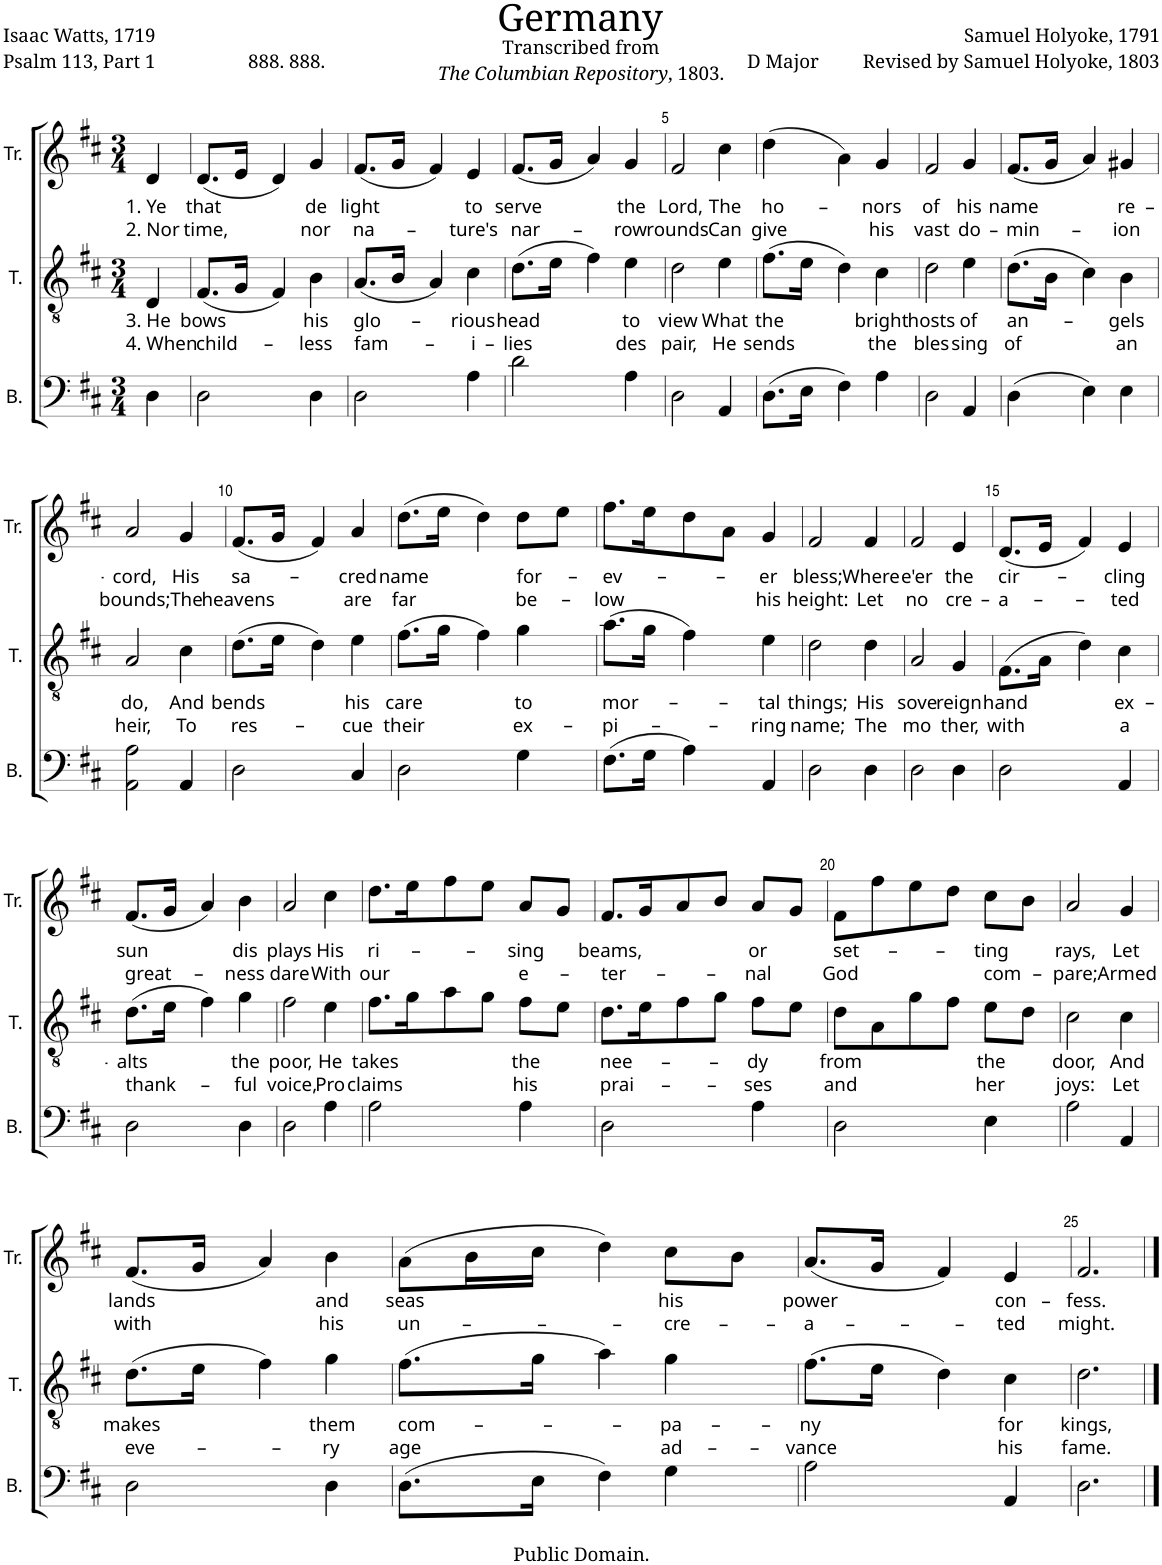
**kern	**kern	**text	**text	**kern	**text	**text
*part3	*part2	*part2	*part2	*part1	*part1	*part1
*staff3	*staff2	*staff2	*staff2	*staff1	*staff1	*staff1
*I"B.	*I"T.	*	*	*I"Tr.	*	*
*I'B.	*I'T.	*	*	*I'Tr.	*	*
*clefF4	*clefGv2	*	*	*clefG2	*	*
*k[f#c#]	*k[f#c#]	*	*	*k[f#c#]	*	*
*M3/4	*M3/4	*	*	*M3/4	*	*
=1	=1	=1	=1	=1	=1	=1
!	!	!LO:LY:b	!LO:LY:b	!	!LO:LY:b	!LO:LY:b
4D\	4D/	3. He	4. When	4d/	1. Ye	2. Nor
=2	=2	=2	=2	=2	=2	=2
!	!	!LO:LY:b	!LO:LY:b	!	!LO:LY:b	!LO:LY:b
2D\	(8.F#/L	bows	child-	(8.d/L	that	time,
.	16G/Jk	.	.	16e/Jk	.	.
.	4F#/)	.	.	4d/)	.	.
!	!	!LO:LY:b	!LO:LY:b	!	!LO:LY:b	!LO:LY:b
4D\	4B\	his	-less	4g/	de-	nor
=3	=3	=3	=3	=3	=3	=3
!	!	!LO:LY:b	!LO:LY:b	!	!LO:LY:b	!LO:LY:b
2D\	(8.A/L	glo-	fam-	(8.f#/L	-light	na-
.	16B/Jk	.	.	16g/Jk	.	.
.	4A/)	.	.	4f#/)	.	.
!	!	!LO:LY:b	!LO:LY:b	!	!LO:LY:b	!LO:LY:b
4A\	4c#\	-rious	-i-	4e/	to	-ture's
=4	=4	=4	=4	=4	=4	=4
!	!	!LO:LY:b	!LO:LY:b	!	!LO:LY:b	!LO:LY:b
2d\	(8.d\L	head	-lies	(8.f#/L	serve	nar-
.	16e\Jk	.	.	16g/Jk	.	.
.	4f#\)	.	.	4a/)	.	.
!	!	!LO:LY:b	!LO:LY:b	!	!LO:LY:b	!LO:LY:b
4A\	4e\	to	des-	4g/	the	-row
=5	=5	=5	=5	=5	=5	=5
!	!	!LO:LY:b	!LO:LY:b	!	!LO:LY:b	!LO:LY:b
2D\	2d\	view	-pair,	2f#/	Lord,	rounds
!	!	!LO:LY:b	!LO:LY:b	!	!LO:LY:b	!LO:LY:b
4AA/	4e\	What	He	4cc#\	The	Can
=6	=6	=6	=6	=6	=6	=6
!	!	!LO:LY:b	!LO:LY:b	!	!LO:LY:b	!LO:LY:b
(8.D\L	(8.f#\L	the	sends	(4dd\	ho-	give
16E\Jk	16e\Jk	.	.	.	.	.
4F#\)	4d\)	.	.	4a\)	.	.
!	!	!LO:LY:b	!LO:LY:b	!	!LO:LY:b	!LO:LY:b
4A\	4c#\	bright	the	4g/	-nors	his
=7	=7	=7	=7	=7	=7	=7
!	!	!LO:LY:b	!LO:LY:b	!	!LO:LY:b	!LO:LY:b
2D\	2d\	hosts	bles-	2f#/	of	vast
!	!	!LO:LY:b	!LO:LY:b	!	!LO:LY:b	!LO:LY:b
4AA/	4e\	of	-sing	4g/	his	do-
=8	=8	=8	=8	=8	=8	=8
!	!	!LO:LY:b	!LO:LY:b	!	!LO:LY:b	!LO:LY:b
(4D\	(8.d\L	an-	of	(8.f#/L	name	-min-
.	16B\Jk	.	.	16g/Jk	.	.
4E\)	4c#\)	.	.	4a/)	.	.
!	!	!LO:LY:b	!LO:LY:b	!	!LO:LY:b	!LO:LY:b
4E\	4B\	-gels	an	4g#X/	re-	-ion
!!LO:LB:g=z
=9	=9	=9	=9	=9	=9	=9
!	!	!LO:LY:b	!LO:LY:b	!	!LO:LY:b	!LO:LY:b
2AA\ 2A\	2A/	do,	heir,	2a/	-cord,	bounds;
!	!	!LO:LY:b	!LO:LY:b	!	!LO:LY:b	!LO:LY:b
4AA/	4c#\	And	To	4g/	His	The
=10	=10	=10	=10	=10	=10	=10
!	!	!LO:LY:b	!LO:LY:b	!	!LO:LY:b	!LO:LY:b
2D\	(8.d\L	bends	res-	(8.f#/L	sa-	heavens
.	16e\Jk	.	.	16g/Jk	.	.
.	4d\)	.	.	4f#/)	.	.
!	!	!LO:LY:b	!LO:LY:b	!	!LO:LY:b	!LO:LY:b
4C#/	4e\	his	-cue	4a/	-cred	are
=11	=11	=11	=11	=11	=11	=11
!	!	!LO:LY:b	!LO:LY:b	!	!LO:LY:b	!LO:LY:b
2D\	(8.f#\L	care	their	(8.dd\L	name	far
.	16g\Jk	.	.	16ee\Jk	.	.
.	4f#\)	.	.	4dd\)	.	.
!	!	!LO:LY:b	!LO:LY:b	!	!LO:LY:b	!LO:LY:b
4G\	4g\	to	ex-	8dd\L	for-	be-
.	.	.	.	8ee\J	.	.
=12	=12	=12	=12	=12	=12	=12
!	!	!LO:LY:b	!LO:LY:b	!	!LO:LY:b	!LO:LY:b
(8.F#\L	(8.a\L	mor-	-pi-	8.ff#\L	-ev-	-low
16G\Jk	16g\Jk	.	.	16ee\K	.	.
4A\)	4f#\)	.	.	8dd\	.	.
.	.	.	.	8a\J	.	.
!	!	!LO:LY:b	!LO:LY:b	!	!LO:LY:b	!LO:LY:b
4AA/	4e\	-tal	-ring	4g/	-er	his
=13	=13	=13	=13	=13	=13	=13
!	!	!LO:LY:b	!LO:LY:b	!	!LO:LY:b	!LO:LY:b
2D\	2d\	things;	name;	2f#/	bless;	height:
!	!	!LO:LY:b	!LO:LY:b	!	!LO:LY:b	!LO:LY:b
4D\	4d\	His	The	4f#/	Where-	Let
=14	=14	=14	=14	=14	=14	=14
!	!	!LO:LY:b	!LO:LY:b	!	!LO:LY:b	!LO:LY:b
2D\	2A/	sove-	mo-	2f#/	-e'er	no
!	!	!LO:LY:b	!LO:LY:b	!	!LO:LY:b	!LO:LY:b
4D\	4G/	-reign	-ther,	4e/	the	cre-
=15	=15	=15	=15	=15	=15	=15
!	!	!LO:LY:b	!LO:LY:b	!	!LO:LY:b	!LO:LY:b
2D\	(8.F#\L	hand	with	(8.d/L	cir-	-a-
.	16A\Jk	.	.	16e/Jk	.	.
.	4d\)	.	.	4f#/)	.	.
!	!	!LO:LY:b	!LO:LY:b	!	!LO:LY:b	!LO:LY:b
4AA/	4c#\	ex-	a	4e/	-cling	-ted
!!LO:LB:g=z
=16	=16	=16	=16	=16	=16	=16
!	!	!LO:LY:b	!LO:LY:b	!	!LO:LY:b	!LO:LY:b
2D\	(8.d\L	-alts	thank-	(8.f#/L	sun	great-
.	16e\Jk	.	.	16g/Jk	.	.
.	4f#\)	.	.	4a/)	.	.
!	!	!LO:LY:b	!LO:LY:b	!	!LO:LY:b	!LO:LY:b
4D\	4g\	the	-ful	4b\	dis-	-ness
=17	=17	=17	=17	=17	=17	=17
!	!	!LO:LY:b	!LO:LY:b	!	!LO:LY:b	!LO:LY:b
2D\	2f#\	poor,	voice,	2a/	-plays	dare
!	!	!LO:LY:b	!LO:LY:b	!	!LO:LY:b	!LO:LY:b
4A\	4e\	He	Pro-	4cc#\	His	With
=18	=18	=18	=18	=18	=18	=18
!	!	!LO:LY:b	!LO:LY:b	!	!LO:LY:b	!LO:LY:b
2A\	8.f#\L	takes	-claims	8.dd\L	ri-	our
.	16g\K	.	.	16ee\K	.	.
.	8a\	.	.	8ff#\	.	.
.	8g\J	.	.	8ee\J	.	.
!	!	!LO:LY:b	!LO:LY:b	!	!LO:LY:b	!LO:LY:b
4A\	8f#\L	the	his	8a/L	-sing	e-
.	8e\J	.	.	8g/J	.	.
=19	=19	=19	=19	=19	=19	=19
!	!	!LO:LY:b	!LO:LY:b	!	!LO:LY:b	!LO:LY:b
2D\	8.d\L	nee-	prai-	8.f#/L	beams,	-ter-
.	16e\K	.	.	16g/K	.	.
.	8f#\	.	.	8a/	.	.
.	8g\J	.	.	8b/J	.	.
!	!	!LO:LY:b	!LO:LY:b	!	!LO:LY:b	!LO:LY:b
4A\	8f#\L	-dy	-ses	8a/L	or	-nal
.	8e\J	.	.	8g/J	.	.
=20	=20	=20	=20	=20	=20	=20
!	!	!LO:LY:b	!LO:LY:b	!	!LO:LY:b	!LO:LY:b
2D\	8d\L	from	and	8f#\L	set-	God
.	8A\	.	.	8ff#\	.	.
.	8g\	.	.	8ee\	.	.
.	8f#\J	.	.	8dd\J	.	.
!	!	!LO:LY:b	!LO:LY:b	!	!LO:LY:b	!LO:LY:b
4E\	8e\L	the	her	8cc#\L	-ting	com-
.	8d\J	.	.	8b\J	.	.
=21	=21	=21	=21	=21	=21	=21
!	!	!LO:LY:b	!LO:LY:b	!	!LO:LY:b	!LO:LY:b
2A\	2c#\	door,	joys:	2a/	rays,	-pare;
!	!	!LO:LY:b	!LO:LY:b	!	!LO:LY:b	!LO:LY:b
4AA/	4c#\	And	Let	4g/	Let	Armed
!!LO:LB:g=z
=22	=22	=22	=22	=22	=22	=22
!	!	!LO:LY:b	!LO:LY:b	!	!LO:LY:b	!LO:LY:b
2D\	(8.d\L	makes	eve-	(8.f#/L	lands	with
.	16e\Jk	.	.	16g/Jk	.	.
.	4f#\)	.	.	4a/)	.	.
!	!	!LO:LY:b	!LO:LY:b	!	!LO:LY:b	!LO:LY:b
4D\	4g\	them	-ry	4b\	and	his
=23	=23	=23	=23	=23	=23	=23
!	!	!LO:LY:b	!LO:LY:b	!	!LO:LY:b	!LO:LY:b
(8.D\L	(8.f#\L	com-	age	(8a\L	seas	un-
.	.	.	.	16b\L	.	.
16E\Jk	16g\Jk	.	.	16cc#\JJ	.	.
4F#\)	4a\)	.	.	4dd\)	.	.
!	!	!LO:LY:b	!LO:LY:b	!	!LO:LY:b	!LO:LY:b
4G\	4g\	-pa-	ad-	8cc#\L	his	-cre-
.	.	.	.	8b\J	.	.
=24	=24	=24	=24	=24	=24	=24
!	!	!LO:LY:b	!LO:LY:b	!	!LO:LY:b	!LO:LY:b
2A\	(8.f#\L	-ny	-vance	(8.a/L	power	-a-
.	16e\Jk	.	.	16g/Jk	.	.
.	4d\)	.	.	4f#/)	.	.
!	!	!LO:LY:b	!LO:LY:b	!	!LO:LY:b	!LO:LY:b
4AA/	4c#\	for	his	4e/	con-	-ted
=25	=25	=25	=25	=25	=25	=25
!	!	!LO:LY:b	!LO:LY:b	!	!LO:LY:b	!LO:LY:b
2.D\	2.d\	kings,	fame.	2.f#/	-fess.	might.
==	==	==	==	==	==	==
*-	*-	*-	*-	*-	*-	*-
